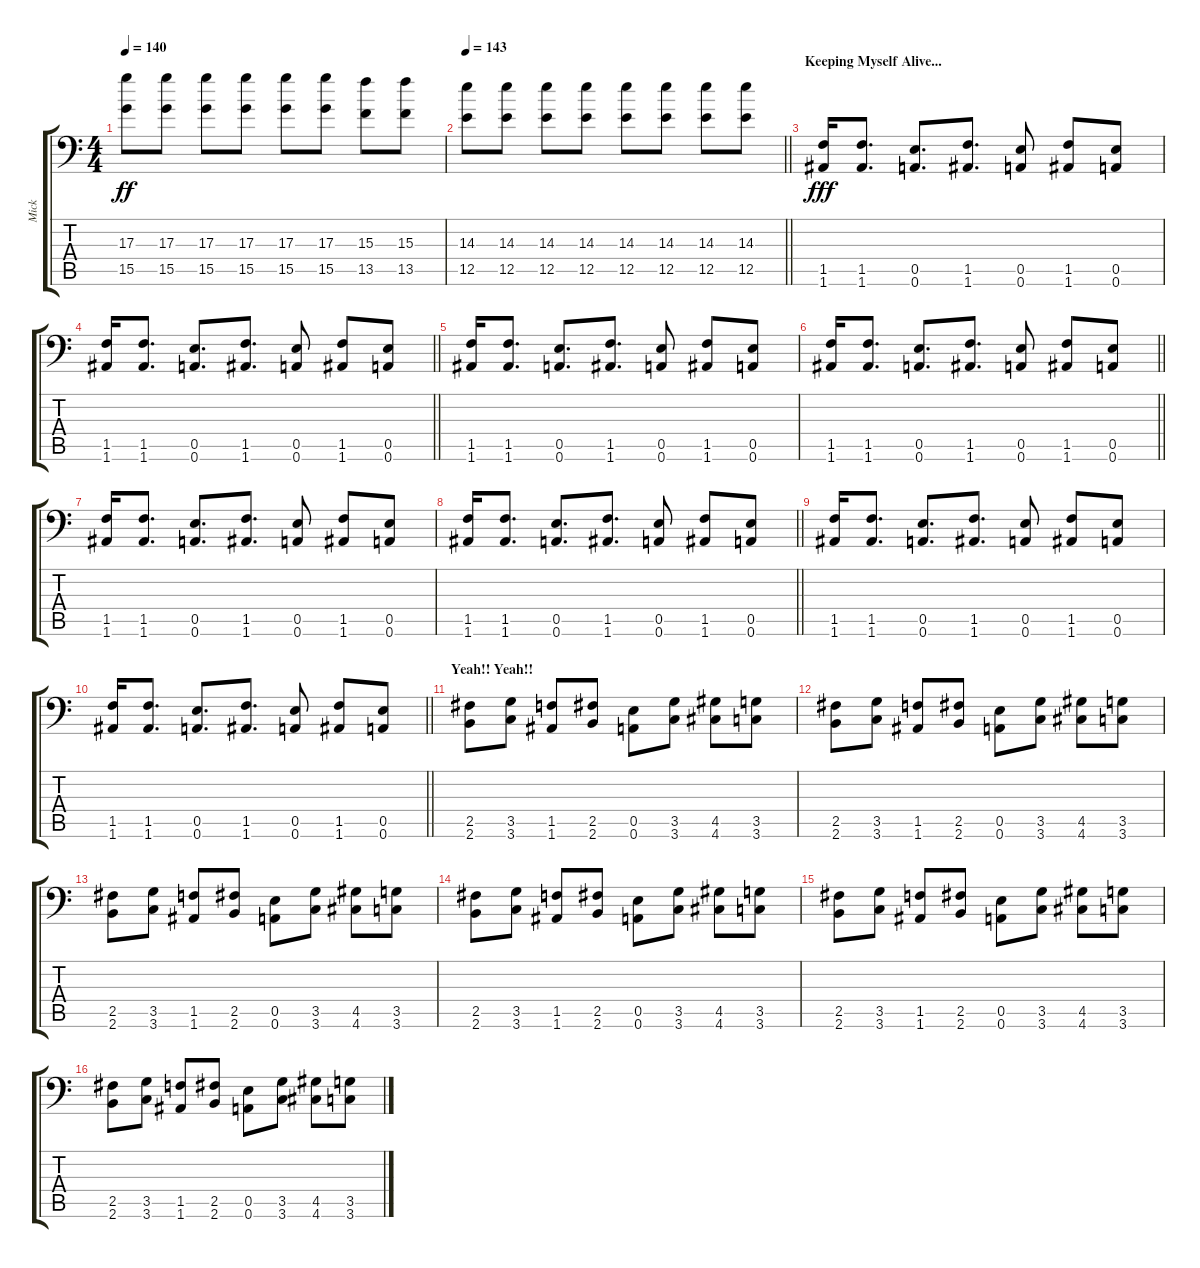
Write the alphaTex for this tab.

\track ("Mick" "Mick") {instrument distortionguitar}
\staff {score tabs}
\tuning (B3 G3 D3 A2 E2 A1) {hide}
\ts (4 4)
\tempo 140
\clef f4
\ks c
(17.3 15.5).8{dy ff} (17.3 15.5).8 (17.3 15.5).8 (17.3 15.5).8 (17.3 15.5).8 (17.3 15.5).8 (15.3 13.5).8 (15.3 13.5).8 |
\tempo 143
\barLineRight lightlight
(14.3 12.5).8 (14.3 12.5).8 (14.3 12.5).8 (14.3 12.5).8 (14.3 12.5).8 (14.3 12.5).8 (14.3 12.5).8 (14.3 12.5).8 |
\section ("" "Keeping Myself Alive...")
(1.5 1.6).16{dy fff} (1.5 1.6).8{d} (0.5 0.6).8{d} (1.5 1.6).8{d} (0.5 0.6).8 (1.5 1.6).8 (0.5 0.6).8 |
\barLineRight lightlight
(1.5 1.6).16 (1.5 1.6).8{d} (0.5 0.6).8{d} (1.5 1.6).8{d} (0.5 0.6).8 (1.5 1.6).8 (0.5 0.6).8 |
(1.5 1.6).16 (1.5 1.6).8{d} (0.5 0.6).8{d} (1.5 1.6).8{d} (0.5 0.6).8 (1.5 1.6).8 (0.5 0.6).8 |
\barLineRight lightlight
(1.5 1.6).16 (1.5 1.6).8{d} (0.5 0.6).8{d} (1.5 1.6).8{d} (0.5 0.6).8 (1.5 1.6).8 (0.5 0.6).8 |
(1.5 1.6).16 (1.5 1.6).8{d} (0.5 0.6).8{d} (1.5 1.6).8{d} (0.5 0.6).8 (1.5 1.6).8 (0.5 0.6).8 |
\barLineRight lightlight
(1.5 1.6).16 (1.5 1.6).8{d} (0.5 0.6).8{d} (1.5 1.6).8{d} (0.5 0.6).8 (1.5 1.6).8 (0.5 0.6).8 |
(1.5 1.6).16 (1.5 1.6).8{d} (0.5 0.6).8{d} (1.5 1.6).8{d} (0.5 0.6).8 (1.5 1.6).8 (0.5 0.6).8 |
\barLineRight lightlight
(1.5 1.6).16 (1.5 1.6).8{d} (0.5 0.6).8{d} (1.5 1.6).8{d} (0.5 0.6).8 (1.5 1.6).8 (0.5 0.6).8 |
\section ("" "Yeah!! Yeah!!")
(2.5 2.6).8 (3.5 3.6).8 (1.5 1.6).8 (2.5 2.6).8 (0.5 0.6).8 (3.5 3.6).8 (4.5 4.6).8 (3.5 3.6).8 |
(2.5 2.6).8 (3.5 3.6).8 (1.5 1.6).8 (2.5 2.6).8 (0.5 0.6).8 (3.5 3.6).8 (4.5 4.6).8 (3.5 3.6).8 |
(2.5 2.6).8 (3.5 3.6).8 (1.5 1.6).8 (2.5 2.6).8 (0.5 0.6).8 (3.5 3.6).8 (4.5 4.6).8 (3.5 3.6).8 |
(2.5 2.6).8 (3.5 3.6).8 (1.5 1.6).8 (2.5 2.6).8 (0.5 0.6).8 (3.5 3.6).8 (4.5 4.6).8 (3.5 3.6).8 |
(2.5 2.6).8 (3.5 3.6).8 (1.5 1.6).8 (2.5 2.6).8 (0.5 0.6).8 (3.5 3.6).8 (4.5 4.6).8 (3.5 3.6).8 |
(2.5 2.6).8 (3.5 3.6).8 (1.5 1.6).8 (2.5 2.6).8 (0.5 0.6).8 (3.5 3.6).8 (4.5 4.6).8 (3.5 3.6).8
